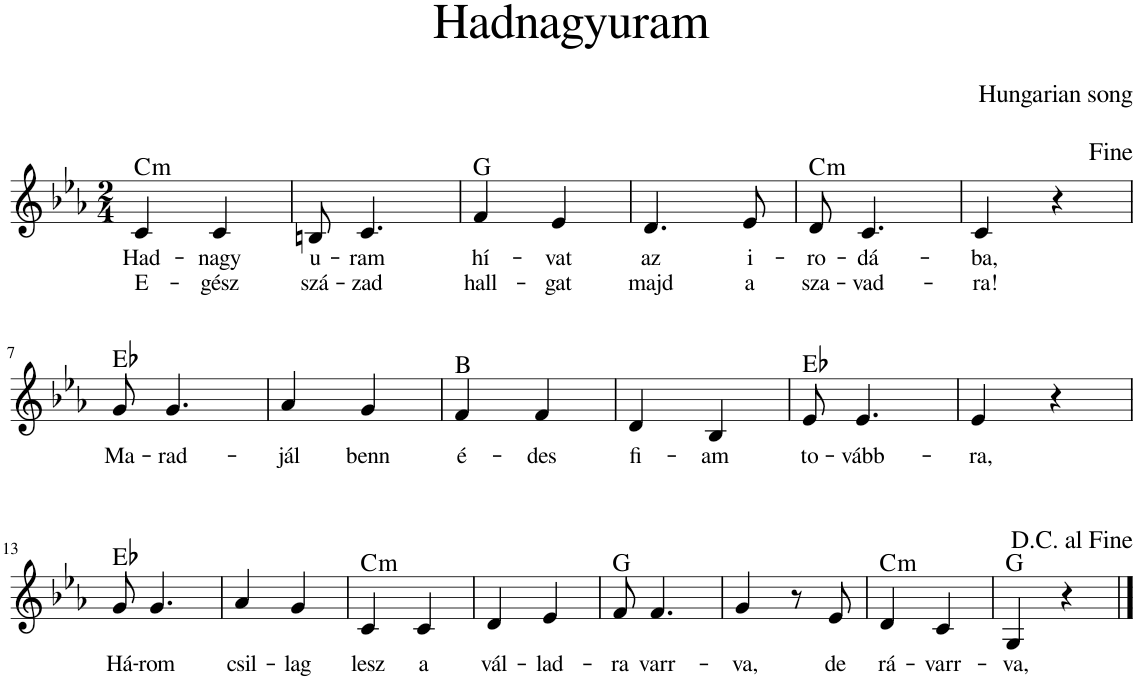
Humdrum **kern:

**kern	**text	**text	**harte
*part1	*part1	*part1	*part1
*staff1	*staff1	*staff1	*
*I"Choir	*	*	*
*I'Ch	*	*	*
*clefG2	*	*	*
*k[b-e-a-]	*	*	*
*M2/4	*	*	*
=1	=1	=1	=1
!	!LO:LY:b	!LO:LY:b	!LO:H:kt=m
4c/	Had-	E-	C:min
!	!LO:LY:b	!LO:LY:b	!
4c/	-nagy	-gész	.
=2	=2	=2	=2
!	!LO:LY:b	!LO:LY:b	!
8Bn/	u-	szá-	.
!	!LO:LY:b	!LO:LY:b	!
4.c/	-ram	-zad	.
=3	=3	=3	=3
!	!LO:LY:b	!LO:LY:b	!
4f/	hí-	hall-	G:maj
!	!LO:LY:b	!LO:LY:b	!
4e-/	-vat	-gat	.
=4	=4	=4	=4
!	!LO:LY:b	!LO:LY:b	!
4.d/	az	majd	.
!	!LO:LY:b	!LO:LY:b	!
8e-/	i-	a	.
=5	=5	=5	=5
!	!LO:LY:b	!LO:LY:b	!LO:H:kt=m
8d/	-ro-	sza-	C:min
!	!LO:LY:b	!LO:LY:b	!
4.c/	-dá-	-vad-	.
=6	=6	=6	=6
!	!LO:LY:b	!LO:LY:b	!
4c/	-ba,	-ra!	.
4r	.	.	.
!!LO:LB:g=z
=7	=7	=7	=7
!	!LO:LY:b	!	!
8g/	Ma-	.	Eb:maj
!	!LO:LY:b	!	!
4.g/	-rad-	.	.
=8	=8	=8	=8
!	!LO:LY:b	!	!
4a-/	-jál	.	.
!	!LO:LY:b	!	!
4g/	benn	.	.
=9	=9	=9	=9
!	!LO:LY:b	!	!
4f/	é-	.	B:maj
!	!LO:LY:b	!	!
4f/	-des	.	.
=10	=10	=10	=10
!	!LO:LY:b	!	!
4d/	fi-	.	.
!	!LO:LY:b	!	!
4B-/	-am	.	.
=11	=11	=11	=11
!	!LO:LY:b	!	!
8e-/	to-	.	Eb:maj
!	!LO:LY:b	!	!
4.e-/	-vább-	.	.
=12	=12	=12	=12
!	!LO:LY:b	!	!
4e-/	-ra,	.	.
4r	.	.	.
!!LO:LB:g=z
=13	=13	=13	=13
!	!LO:LY:b	!	!
8g/	Há-	.	Eb:maj
!	!LO:LY:b	!	!
4.g/	-rom	.	.
=14	=14	=14	=14
!	!LO:LY:b	!	!
4a-/	csil-	.	.
!	!LO:LY:b	!	!
4g/	-lag	.	.
=15	=15	=15	=15
!	!LO:LY:b	!	!LO:H:kt=m
4c/	lesz	.	C:min
!	!LO:LY:b	!	!
4c/	a	.	.
=16	=16	=16	=16
!	!LO:LY:b	!	!
4d/	vál-	.	.
!	!LO:LY:b	!	!
4e-/	lad-	.	.
=17	=17	=17	=17
!	!LO:LY:b	!	!
8f/	-ra	.	G:maj
!	!LO:LY:b	!	!
4.f/	varr-	.	.
=18	=18	=18	=18
!	!LO:LY:b	!	!
4g/	-va,	.	.
8r	.	.	.
!	!LO:LY:b	!	!
8e-/	de	.	.
=19	=19	=19	=19
!	!LO:LY:b	!	!LO:H:kt=m
4d/	rá-	.	C:min
!	!LO:LY:b	!	!
4c/	-varr-	.	.
=20	=20	=20	=20
!	!LO:LY:b	!	!
4G/	-va,	.	G:maj
4r	.	.	.
==	==	==	==
*-	*-	*-	*-
